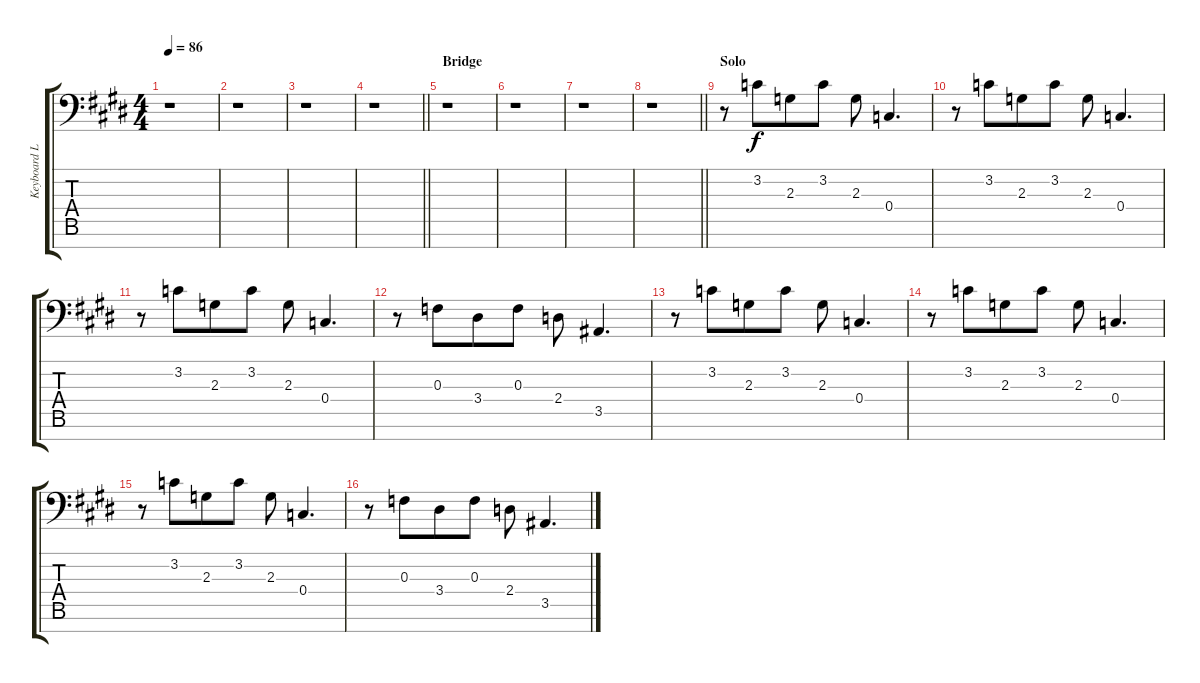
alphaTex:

\track ("Keyboard LH" "Keyboard L") {instrument synthstrings1}
\staff {score tabs}
\tuning (D4 A3 F3 C3 G2 D2 Bb1) {hide}
\ts (4 4)
\tempo 86
\clef f4
\ks e
r.1{dy f} |
r.1 |
r.1 |
\barLineRight lightlight
r.1 |
\section ("" "Bridge")
r.1 |
r.1 |
r.1 |
\barLineRight lightlight
r.1 |
\section ("" "Solo")
r.8 3.2.8{beam merge} 2.3.8 3.2.8 2.3.8 0.4.4{d} |
r.8 3.2.8{beam merge} 2.3.8 3.2.8 2.3.8 0.4.4{d} |
r.8 3.2.8{beam merge} 2.3.8 3.2.8 2.3.8 0.4.4{d} |
r.8 0.3.8{beam merge} 3.4.8 0.3.8 2.4.8 3.5.4{d} |
r.8 3.2.8{beam merge} 2.3.8 3.2.8 2.3.8 0.4.4{d} |
r.8 3.2.8{beam merge} 2.3.8 3.2.8 2.3.8 0.4.4{d} |
r.8 3.2.8{beam merge} 2.3.8 3.2.8 2.3.8 0.4.4{d} |
r.8 0.3.8{beam merge} 3.4.8 0.3.8 2.4.8 3.5.4{d}
